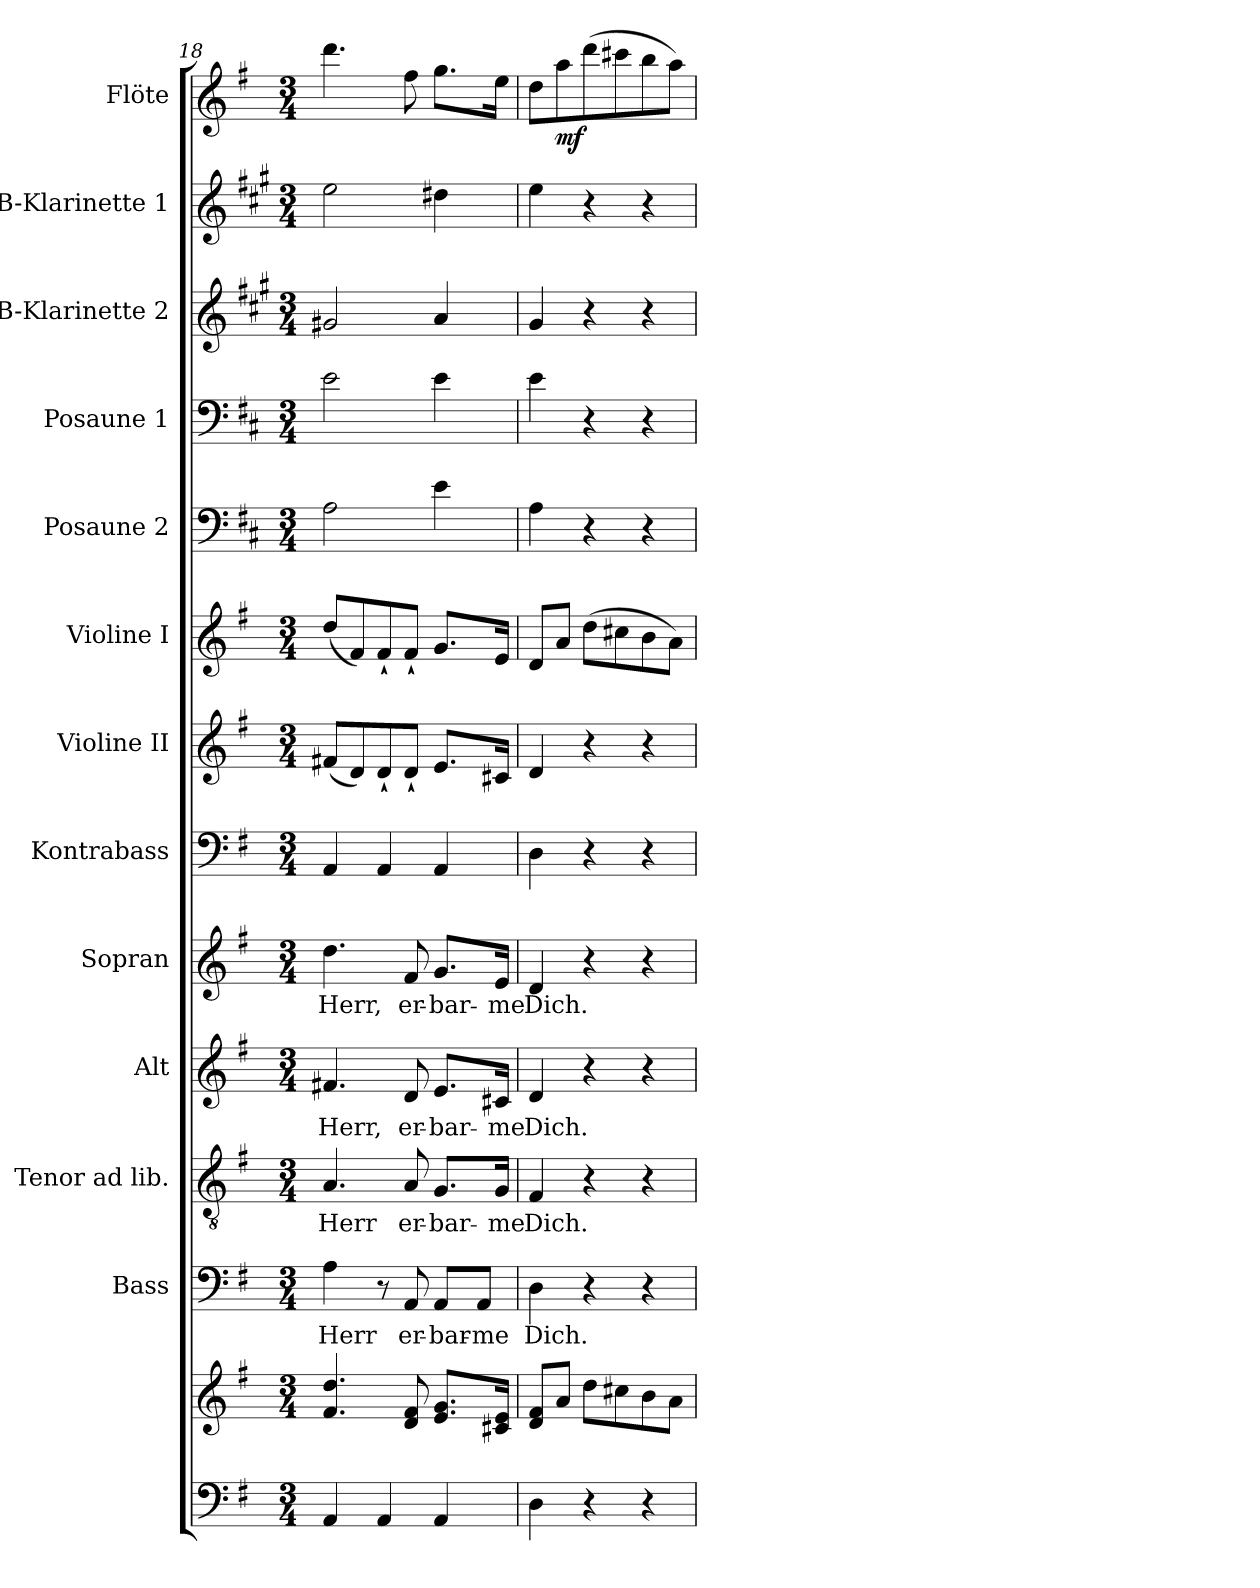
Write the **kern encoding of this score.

**kern	**kern	**kern	**text	**kern	**text	**kern	**text	**kern	**text	**kern	**kern	**kern	**kern	**kern	**kern	**kern	**kern	**dynam
*part13	*part13	*part12	*part12	*part11	*part11	*part10	*part10	*part9	*part9	*part8	*part7	*part6	*part5	*part4	*part3	*part2	*part1	*part1
*staff14	*staff13	*staff12	*staff12	*staff11	*staff11	*staff10	*staff10	*staff9	*staff9	*staff8	*staff7	*staff6	*staff5	*staff4	*staff3	*staff2	*staff1	*staff1
*	*	*I"Bass	*	*I"Tenor ad lib.	*	*I"Alt	*	*I"Sopran	*	*I"Kontrabass	*I"Violine II	*I"Violine I	*I"Posaune 2	*I"Posaune 1	*I"B-Klarinette 2	*I"B-Klarinette 1	*I"Flöte	*
*	*	*I'B.	*	*I'T.	*	*I'A.	*	*I'S.	*	*I'Kb.	*I'Vl. II	*I'Vl. I	*I'Pos 2	*I'Pos. 1	*I'B Kl. 2	*I'B Kl. 1	*I'Fl.	*
*clefF4	*clefG2	*clefF4	*	*clefGv2	*	*clefG2	*	*clefG2	*	*clefF4	*clefG2	*clefG2	*clefF4	*clefF4	*clefG2	*clefG2	*clefG2	*
*	*	*	*	*	*	*	*	*	*	*ITrd7c12	*	*	*ITrd4c7	*ITrd4c7	*ITrd1c2	*ITrd1c2	*	*
*k[f#]	*k[f#]	*k[f#]	*	*k[f#]	*	*k[f#]	*	*k[f#]	*	*k[f#]	*k[f#]	*k[f#]	*k[f#]	*k[f#]	*k[f#]	*k[f#]	*k[f#]	*
*G:	*G:	*G:	*	*G:	*	*G:	*	*G:	*	*G:	*G:	*G:	*G:	*G:	*G:	*G:	*G:	*
*M3/4	*M3/4	*M3/4	*	*M3/4	*	*M3/4	*	*M3/4	*	*M3/4	*M3/4	*M3/4	*M3/4	*M3/4	*M3/4	*M3/4	*M3/4	*
=18	=18	=18	=18	=18	=18	=18	=18	=18	=18	=18	=18	=18	=18	=18	=18	=18	=18	=18
!	!	!	!LO:LY:b	!	!LO:LY:b	!	!LO:LY:b	!	!LO:LY:b	!	!	!	!	!	!	!	!	!
4AA/	4.f#/ 4.dd/	4A\	Herr	4.A/	Herr	4.f#X/	Herr,	4.dd\	Herr,	4AAA/	(<8f#X/L	(<8dd/L	2D\	2A\	2f#X/	2dd\	4.ddd\	.
.	.	.	.	.	.	.	.	.	.	.	8d/)	8f#/)	.	.	.	.	.	.
4AA/	.	8r	.	.	.	.	.	.	.	4AAA/	8d`</	8f#`</	.	.	.	.	.	.
!	!	!	!LO:LY:b	!	!LO:LY:b	!	!LO:LY:b	!	!LO:LY:b	!	!	!	!	!	!	!	!	!
.	8d/ 8f#/	8AA/	er-	8A/	er-	8d/	er-	8f#/	er-	.	8d`</J	8f#`</J	.	.	.	.	8ff#\	.
!	!	!	!LO:LY:b	!	!LO:LY:b	!	!LO:LY:b	!	!LO:LY:b	!	!	!	!	!	!	!	!	!
4AA/	8.e/ 8.g/L	8AA/L	-bar-	8.G/L	-bar-	8.e/L	-bar-	8.g/L	-bar-	4AAA/	8.e/L	8.g/L	4A\	4A\	4g/	4cc#X\	8.gg\L	.
!	!	!	!LO:LY:b	!	!	!	!	!	!	!	!	!	!	!	!	!	!	!
.	.	8AA/J	-me	.	.	.	.	.	.	.	.	.	.	.	.	.	.	.
!	!	!	!	!	!LO:LY:b	!	!LO:LY:b	!	!LO:LY:b	!	!	!	!	!	!	!	!	!
.	16c#X/ 16e/Jk	.	.	16G/Jk	-me	16c#X/Jk	-me	16e/Jk	-me	.	16c#X/Jk	16e/Jk	.	.	.	.	16ee\Jk	.
=19	=19	=19	=19	=19	=19	=19	=19	=19	=19	=19	=19	=19	=19	=19	=19	=19	=19	=19
!	!	!	!LO:LY:b	!	!LO:LY:b	!	!LO:LY:b	!	!LO:LY:b	!	!	!	!	!	!	!	!	!
4D\	8d/ 8f#/L	4D\	Dich.	4F#/	Dich.	4d/	Dich.	4d/	Dich.	4DD\	4d/	8d/L	4D\	4A\	4f#/	4dd\	8dd\L	.
!	!	!	!	!	!	!	!	!	!	!	!	!	!	!	!	!	!	!LO:DY:b
.	8a/J	.	.	.	.	.	.	.	.	.	.	8a/J	.	.	.	.	8aa\	mf
4r	8dd\L	4r	.	4r	.	4r	.	4r	.	4r	4r	(>8dd\L	4r	4r	4r	4r	(>8ddd\	.
.	8cc#X\	.	.	.	.	.	.	.	.	.	.	8cc#X\	.	.	.	.	8ccc#X\	.
4r	8b\	4r	.	4r	.	4r	.	4r	.	4r	4r	8b\	4r	4r	4r	4r	8bb\	.
.	8a\J	.	.	.	.	.	.	.	.	.	.	8a\J)	.	.	.	.	8aa\J)	.
=	=	=	=	=	=	=	=	=	=	=	=	=	=	=	=	=	=	=
*-	*-	*-	*-	*-	*-	*-	*-	*-	*-	*-	*-	*-	*-	*-	*-	*-	*-	*-
